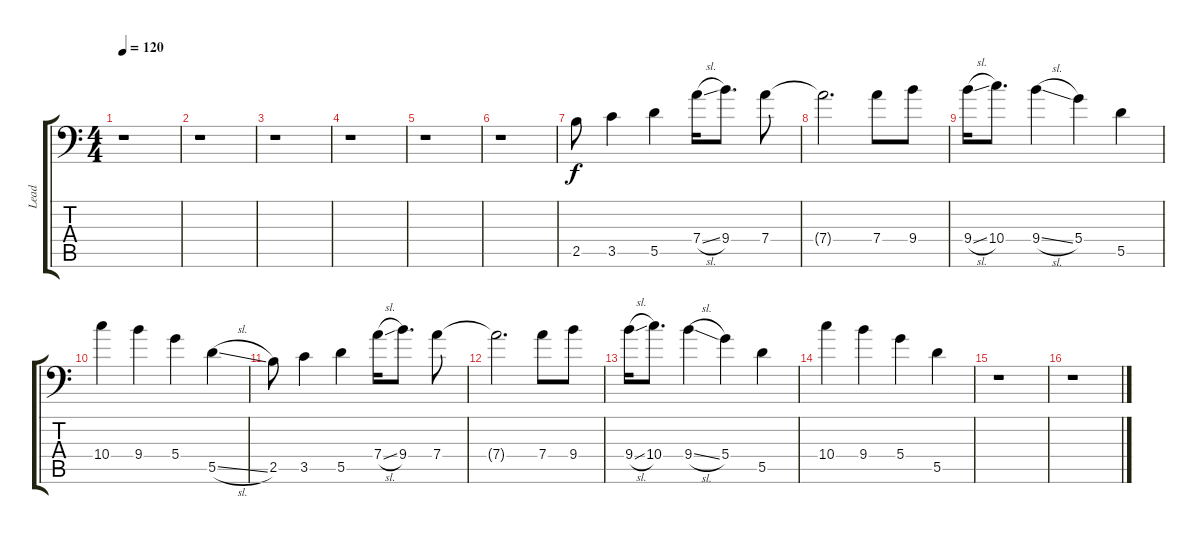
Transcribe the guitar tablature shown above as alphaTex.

\track ("Lead" "Lead") {instrument overdrivenguitar}
\staff {score tabs}
\tuning (E4 B3 G3 D3 A2 E1) {hide}
\ts (4 4)
\tempo 120
\clef f4
\ks c
r.1{dy f} |
r.1 |
r.1 |
r.1 |
r.1 |
r.1 |
2.5.8 3.5.4 5.5.4 7.4{sl}.16 9.4.8{d} 7.4.8 |
7.4{t}.2{d} 7.4.8 9.4.8 |
9.4{sl}.16 10.4.8{d} 9.4{sl}.4 5.4.4 5.5.4 |
10.4.4 9.4.4 5.4.4 5.5{sl}.4 |
2.5.8 3.5.4 5.5.4 7.4{sl}.16 9.4.8{d} 7.4.8 |
7.4{t}.2{d} 7.4.8 9.4.8 |
9.4{sl}.16 10.4.8{d} 9.4{sl}.4 5.4.4 5.5.4 |
10.4.4 9.4.4 5.4.4 5.5.4 |
r.1 |
r.1
